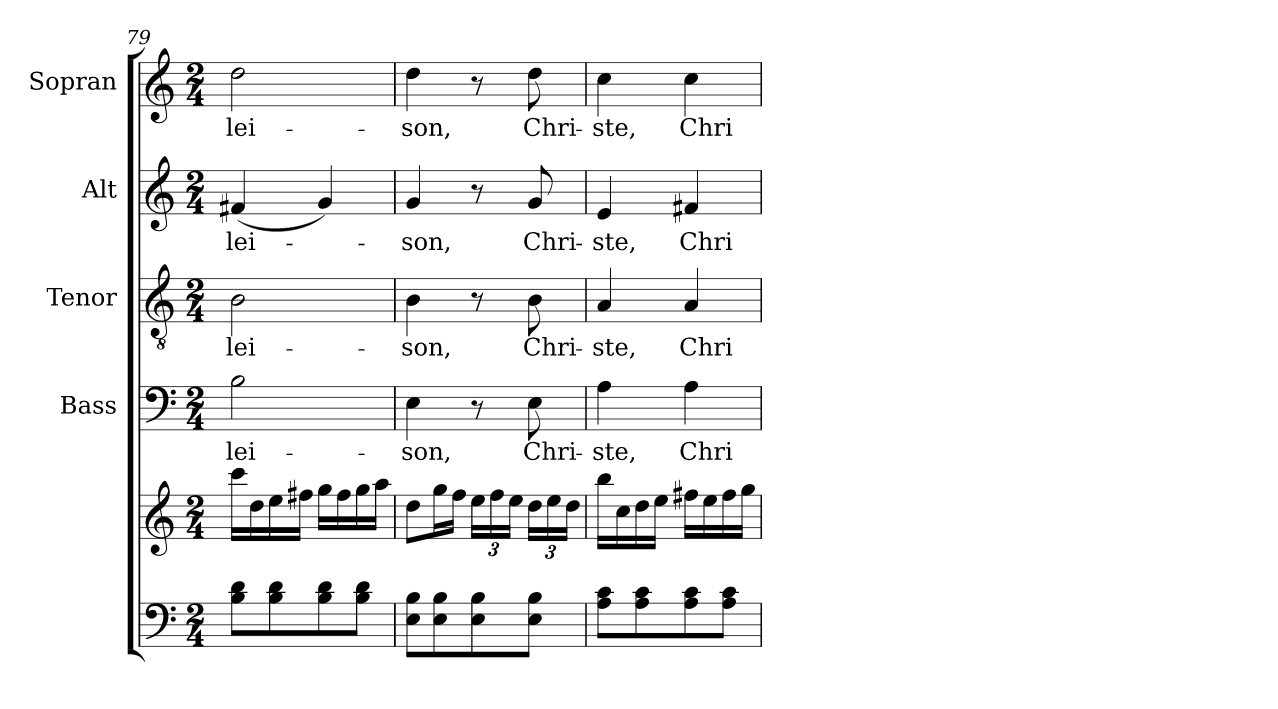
**kern	**kern	**kern	**text	**kern	**text	**kern	**text	**kern	**text
*part5	*part5	*part4	*part4	*part3	*part3	*part2	*part2	*part1	*part1
*staff6	*staff5	*staff4	*staff4	*staff3	*staff3	*staff2	*staff2	*staff1	*staff1
*	*	*I"Bass	*	*I"Tenor	*	*I"Alt	*	*I"Sopran	*
*	*	*I'B.	*	*I'T.	*	*I'A.	*	*I'S.	*
*clefF4	*clefG2	*clefF4	*	*clefGv2	*	*clefG2	*	*clefG2	*
*k[]	*k[]	*k[]	*	*k[]	*	*k[]	*	*k[]	*
*C:	*C:	*C:	*	*C:	*	*C:	*	*C:	*
*M2/4	*M2/4	*M2/4	*	*M2/4	*	*M2/4	*	*M2/4	*
=79	=79	=79	=79	=79	=79	=79	=79	=79	=79
!	!	!	!LO:LY:b	!	!LO:LY:b	!	!LO:LY:b	!	!LO:LY:b
8B\ 8d\L	16ccc\LL	2B\	-lei-	2B\	-lei-	(<4f#X/	-lei-	2dd\	-lei-
.	16dd\	.	.	.	.	.	.	.	.
8B\ 8d\	16ee\	.	.	.	.	.	.	.	.
.	16ff#X\JJ	.	.	.	.	.	.	.	.
8B\ 8d\	16gg\LL	.	.	.	.	4g/)	.	.	.
.	16ff#\	.	.	.	.	.	.	.	.
8B\ 8d\J	16gg\	.	.	.	.	.	.	.	.
.	16aa\JJ	.	.	.	.	.	.	.	.
!!LO:PB:g=z
=80	=80	=80	=80	=80	=80	=80	=80	=80	=80
!	!	!	!LO:LY:b	!	!LO:LY:b	!	!LO:LY:b	!	!LO:LY:b
8E\ 8B\L	8dd\L	4E\	-son,	4B\	-son,	4g/	-son,	4dd\	-son,
8E\ 8B\	16gg\L	.	.	.	.	.	.	.	.
.	16ff\JJ	.	.	.	.	.	.	.	.
8E\ 8B\	24ee\LL	8r	.	8r	.	8r	.	8r	.
.	24ff\	.	.	.	.	.	.	.	.
.	24ee\JJ	.	.	.	.	.	.	.	.
!	!	!	!LO:LY:b	!	!LO:LY:b	!	!LO:LY:b	!	!LO:LY:b
8E\ 8B\J	24dd\LL	8E\	Chri-	8B\	Chri-	8g/	Chri-	8dd\	Chri-
.	24ee\	.	.	.	.	.	.	.	.
.	24dd\JJ	.	.	.	.	.	.	.	.
=81	=81	=81	=81	=81	=81	=81	=81	=81	=81
!	!	!	!LO:LY:b	!	!LO:LY:b	!	!LO:LY:b	!	!LO:LY:b
8A\ 8c\L	16bb\LL	4A\	-ste,	4A/	-ste,	4e/	-ste,	4cc\	-ste,
.	16cc\	.	.	.	.	.	.	.	.
8A\ 8c\	16dd\	.	.	.	.	.	.	.	.
.	16ee\JJ	.	.	.	.	.	.	.	.
!	!	!	!LO:LY:b	!	!LO:LY:b	!	!LO:LY:b	!	!LO:LY:b
8A\ 8c\	16ff#X\LL	4A\	Chri-	4A/	Chri-	4f#X/	Chri-	4cc\	Chri-
.	16ee\	.	.	.	.	.	.	.	.
8A\ 8c\J	16ff#\	.	.	.	.	.	.	.	.
.	16gg\JJ	.	.	.	.	.	.	.	.
=	=	=	=	=	=	=	=	=	=
*-	*-	*-	*-	*-	*-	*-	*-	*-	*-
